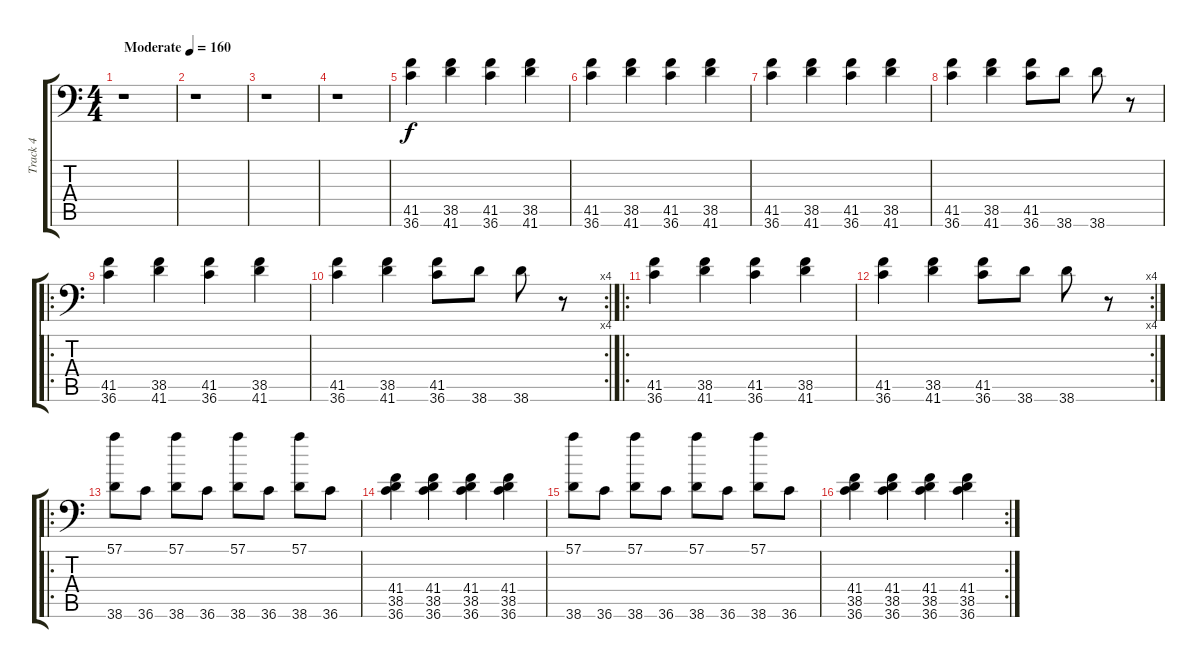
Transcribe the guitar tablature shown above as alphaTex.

\track ("Track 4" "Track 4") {instrument acousticgrandpiano}
\staff {score tabs}
\tuning (C-1 C-1 C-1 C-1 C-1 C-1) {hide}
\ts (4 4)
\tempo (160 "Moderate")
\clef f4
\ks c
r.1{dy f instrument acousticgrandpiano} |
r.1 |
r.1 |
r.1 |
(41.5 36.6).4 (38.5 41.6).4 (41.5 36.6).4 (38.5 41.6).4 |
(41.5 36.6).4 (38.5 41.6).4 (41.5 36.6).4 (38.5 41.6).4 |
(41.5 36.6).4 (38.5 41.6).4 (41.5 36.6).4 (38.5 41.6).4 |
(41.5 36.6).4 (38.5 41.6).4 (41.5 36.6).8 38.6.8 38.6.8 r.8 |
\ro
(41.5 36.6).4 (38.5 41.6).4 (41.5 36.6).4 (38.5 41.6).4 |
\rc 4
(41.5 36.6).4 (38.5 41.6).4 (41.5 36.6).8 38.6.8 38.6.8 r.8 |
\ro
(41.5 36.6).4 (38.5 41.6).4 (41.5 36.6).4 (38.5 41.6).4 |
\rc 4
(41.5 36.6).4 (38.5 41.6).4 (41.5 36.6).8 38.6.8 38.6.8 r.8 |
\ro
(57.1 38.6).8 36.6.8 (57.1 38.6).8 36.6.8 (57.1 38.6).8 36.6.8 (57.1 38.6).8 36.6.8 |
(41.4 38.5 36.6).4 (41.4 38.5 36.6).4 (41.4 38.5 36.6).4 (41.4 38.5 36.6).4 |
(57.1 38.6).8 36.6.8 (57.1 38.6).8 36.6.8 (57.1 38.6).8 36.6.8 (57.1 38.6).8 36.6.8 |
\rc 2
(41.4 38.5 36.6).4 (41.4 38.5 36.6).4 (41.4 38.5 36.6).4 (41.4 38.5 36.6).4
